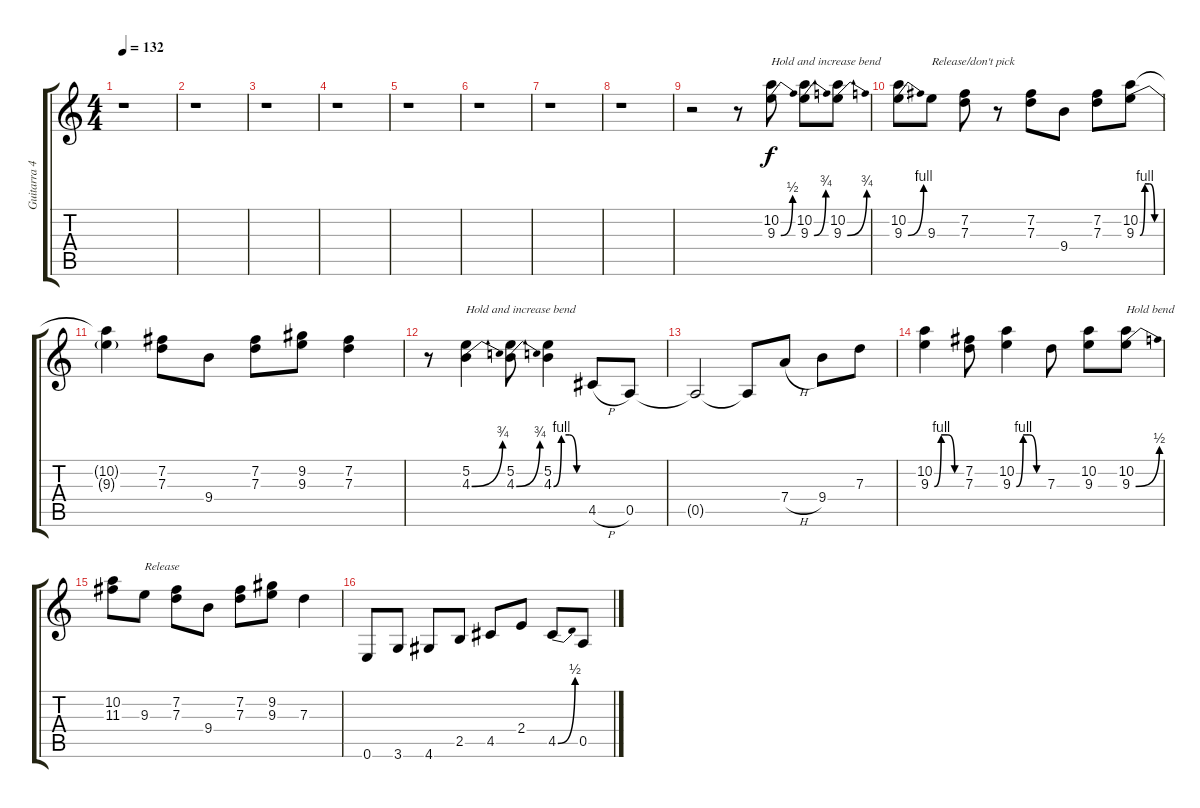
\track ("Guitarra 4" "Guitarra 4") {instrument overdrivenguitar}
\staff {score tabs}
\tuning (E4 B3 G3 D3 A2 E2) {hide}
\ts (4 4)
\tempo 132
\clef g2
\ks c
r.1{dy f instrument overdrivenguitar} |
r.1 |
r.1 |
r.1 |
r.1 |
r.1 |
r.1 |
r.1 |
r.2 r.8 (10.2 9.3{be (bend 0 0 60 2)}).8{txt "Hold and increase bend"} (10.2 9.3{be (bend 0 0 60 3)}).8 (10.2 9.3{be (bend 0 0 60 3)}).8 |
(10.2 9.3{be (bend 0 0 60 4)}).8 9.3.8{txt "Release/don't pick"} (7.2 7.3).8 r.8 (7.2 7.3).8 9.4.8 (7.2 7.3).8 (10.2 9.3{be (custom 0 0 15 4 30 4 45 0 60 0)}).8 |
(10.2{t} 9.3{t}).4 (7.2 7.3).8 9.4.8 (7.2 7.3).8 (9.2 9.3).8 (7.2 7.3).4 |
r.8 (5.2 4.3{be (bend 0 0 60 3)}).4{txt "Hold and increase bend"} (5.2 4.3{be (bend 0 0 60 3)}).8 (5.2 4.3{be (custom 0 0 15 4 30 4 45 0 60 0)}).4 4.5{h}.8 0.5.8 |
0.5{t}.2 0.5{t}.8 7.4{h}.8 9.4.8 7.3.8 |
(10.2 9.3{be (custom 0 0 15 4 30 4 45 0 60 0)}).4 (7.2 7.3).8 (10.2 9.3{be (custom 0 0 15 4 30 4 45 0 60 0)}).4 7.3.8 (10.2 9.3).8 (10.2 9.3{be (bend 0 0 60 2)}).8{txt "Hold bend"} |
(10.2 11.3).8 9.3.8{txt "Release"} (7.2 7.3).8 9.4.8 (7.2 7.3).8 (9.2 9.3).8 7.3.4 |
0.6.8 3.6.8 4.6.8 2.5.8 4.5.8 2.4.8 4.5{be (bend 0 0 60 2)}.8 0.5.8
